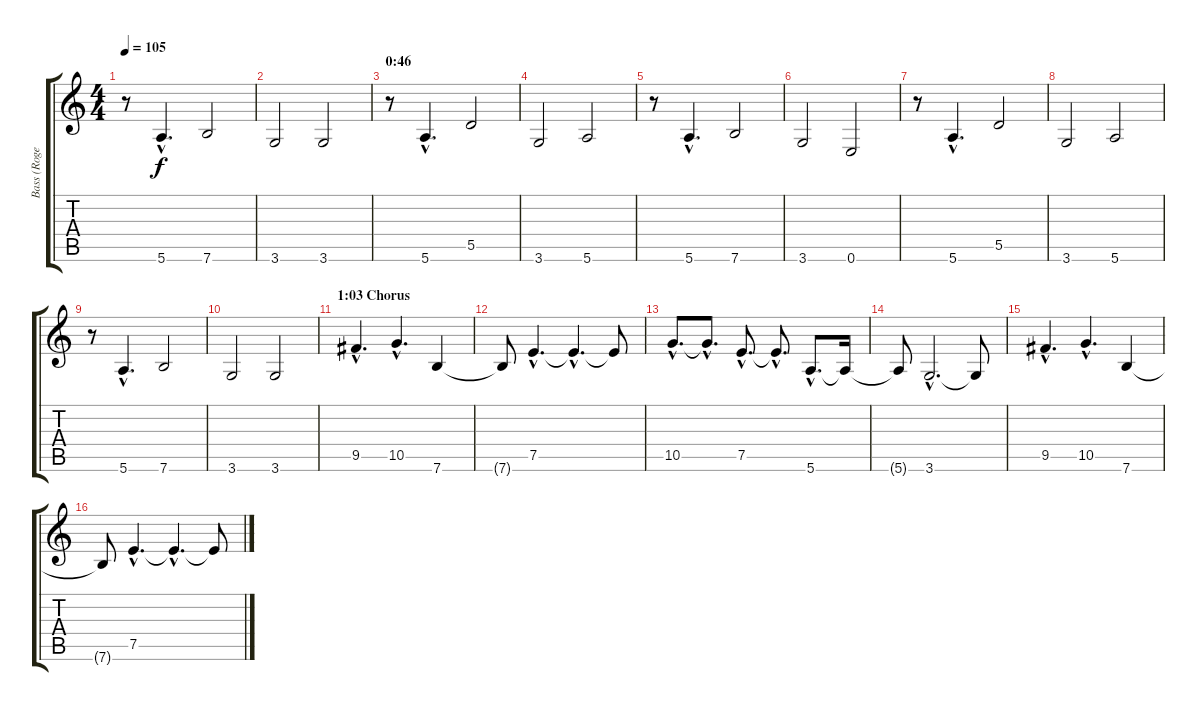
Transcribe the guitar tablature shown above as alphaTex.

\track ("Bass (Roger Glover)" "Bass (Roge") {instrument acousticguitarnylon}
\staff {score tabs}
\tuning (E4 B3 G3 D3 A2 E2) {hide}
\ts (4 4)
\tempo 105
\clef g2
\ks c
r.8{dy f} 5.6{hac}.4{d} 7.6.2 |
3.6.2 3.6.2 |
\section ("" "0:46")
r.8 5.6{hac}.4{d} 5.5.2 |
3.6.2 5.6.2 |
r.8 5.6{hac}.4{d} 7.6.2 |
3.6.2 0.6.2 |
r.8 5.6{hac}.4{d} 5.5.2 |
3.6.2 5.6.2 |
r.8 5.6{hac}.4{d} 7.6.2 |
3.6.2 3.6.2 |
\section ("" "1:03 Chorus")
9.5{hac}.4{d} 10.5{hac}.4{d} 7.6.4 |
7.6{t}.8 7.5{hac}.4{d} 7.5{hac t}.4{d} 7.5{t}.8 |
10.5{hac}.8{d} 10.5{hac t}.8{d} 7.5{hac}.8{d} 7.5{hac t}.8{d} 5.6{hac}.8{d} 5.6{t}.16 |
5.6{t}.8 3.6{hac}.2{d} 3.6{t}.8 |
9.5{hac}.4{d} 10.5{hac}.4{d} 7.6.4 |
7.6{t}.8 7.5{hac}.4{d} 7.5{hac t}.4{d} 7.5{t}.8
